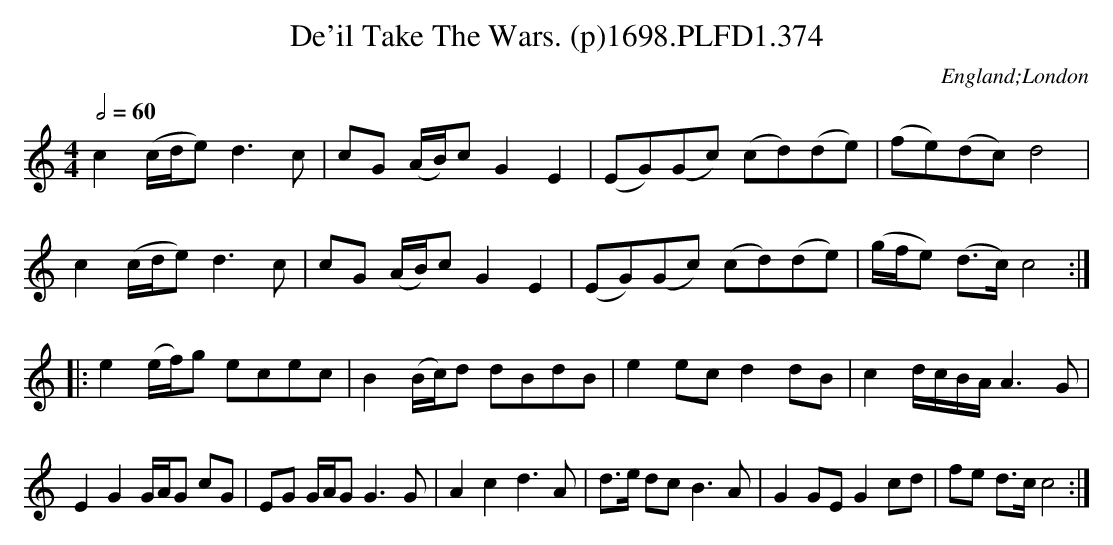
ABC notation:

X:1
T:De'il Take The Wars. (p)1698.PLFD1.374
M:4/4
L:1/8
Q:1/2=60
O:England;London
K:C
c2(c/d/e)d3c|cG (A/B/)cG2E2|(EG)(Gc) (cd)(de)|(fe)(dc)d4|
c2(c/d/e)d3c|cG (A/B/)cG2E2|(EG)(Gc) (cd)(de)|(g/f/e) (d>c)c4:|
|:e2(e/f/)g ecec|B2(B/c/)d dBdB|e2ecd2dB|c2d/c/B/A/A3G|
E2G2G/A/G cG|EG G/A/GG3G|A2c2d3A|d>e dcB3A|G2GEG2cd|fe d>cc4:|
